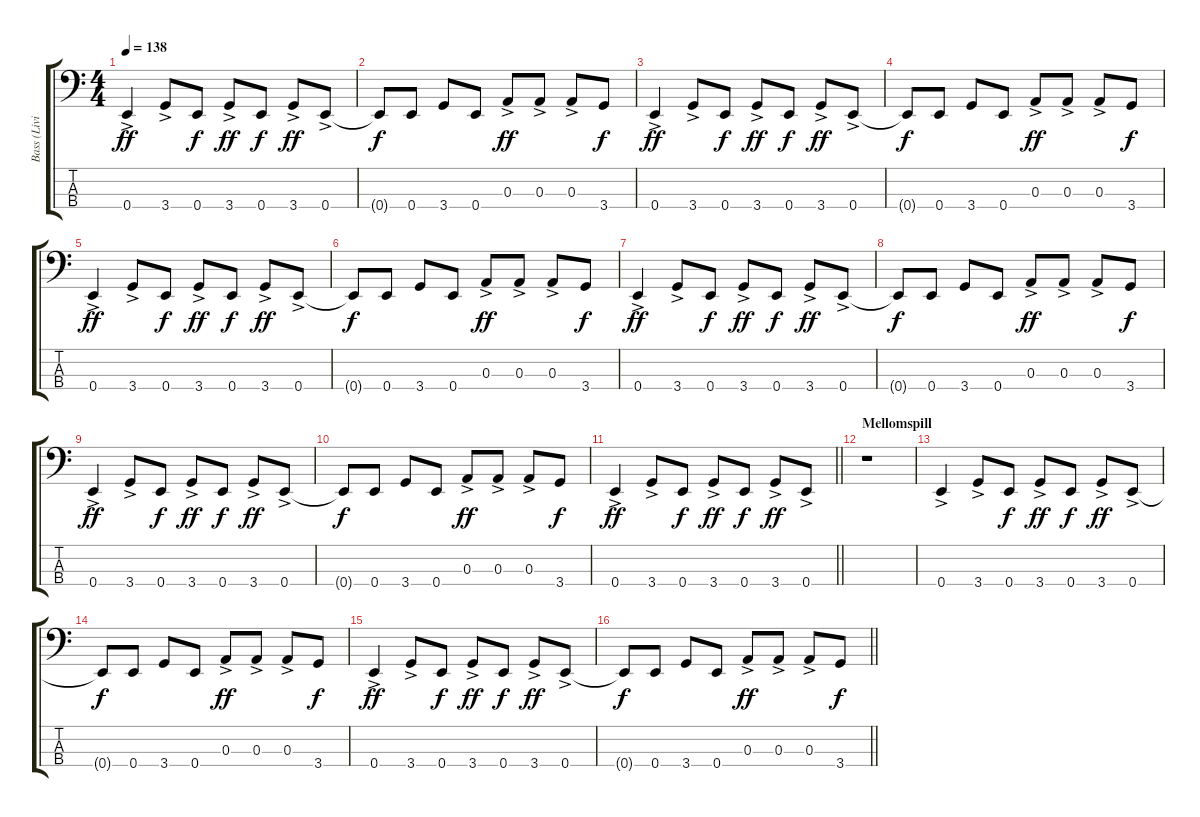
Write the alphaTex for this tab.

\track ("Bass (Livio Aiello)" "Bass (Livi") {instrument electricbasspick}
\staff {score tabs}
\tuning (G2 D2 A1 E1) {hide}
\ts (4 4)
\tempo 138
\clef f4
\ks c
0.4{ac}.4{dy ff} 3.4{ac}.8 0.4.8{dy f} 3.4{ac}.8{dy ff} 0.4.8{dy f} 3.4{ac}.8{dy ff} 0.4{ac}.8 |
0.4{t}.8{dy f} 0.4.8 3.4.8 0.4.8 0.3{ac}.8{dy ff} 0.3{ac}.8 0.3{ac}.8 3.4.8{dy f} |
0.4{ac}.4{dy ff} 3.4{ac}.8 0.4.8{dy f} 3.4{ac}.8{dy ff} 0.4.8{dy f} 3.4{ac}.8{dy ff} 0.4{ac}.8 |
0.4{t}.8{dy f} 0.4.8 3.4.8 0.4.8 0.3{ac}.8{dy ff} 0.3{ac}.8 0.3{ac}.8 3.4.8{dy f} |
0.4{ac}.4{dy ff} 3.4{ac}.8 0.4.8{dy f} 3.4{ac}.8{dy ff} 0.4.8{dy f} 3.4{ac}.8{dy ff} 0.4{ac}.8 |
0.4{t}.8{dy f} 0.4.8 3.4.8 0.4.8 0.3{ac}.8{dy ff} 0.3{ac}.8 0.3{ac}.8 3.4.8{dy f} |
0.4{ac}.4{dy ff} 3.4{ac}.8 0.4.8{dy f} 3.4{ac}.8{dy ff} 0.4.8{dy f} 3.4{ac}.8{dy ff} 0.4{ac}.8 |
0.4{t}.8{dy f} 0.4.8 3.4.8 0.4.8 0.3{ac}.8{dy ff} 0.3{ac}.8 0.3{ac}.8 3.4.8{dy f} |
0.4{ac}.4{dy ff} 3.4{ac}.8 0.4.8{dy f} 3.4{ac}.8{dy ff} 0.4.8{dy f} 3.4{ac}.8{dy ff} 0.4{ac}.8 |
0.4{t}.8{dy f} 0.4.8 3.4.8 0.4.8 0.3{ac}.8{dy ff} 0.3{ac}.8 0.3{ac}.8 3.4.8{dy f} |
\barLineRight lightlight
0.4{ac}.4{dy ff} 3.4{ac}.8 0.4.8{dy f} 3.4{ac}.8{dy ff} 0.4.8{dy f} 3.4{ac}.8{dy ff} 0.4{ac}.8 |
\section ("" "Mellomspill")
r.1 |
0.4{ac}.4 3.4{ac}.8 0.4.8{dy f} 3.4{ac}.8{dy ff} 0.4.8{dy f} 3.4{ac}.8{dy ff} 0.4{ac}.8 |
0.4{t}.8{dy f} 0.4.8 3.4.8 0.4.8 0.3{ac}.8{dy ff} 0.3{ac}.8 0.3{ac}.8 3.4.8{dy f} |
0.4{ac}.4{dy ff} 3.4{ac}.8 0.4.8{dy f} 3.4{ac}.8{dy ff} 0.4.8{dy f} 3.4{ac}.8{dy ff} 0.4{ac}.8 |
\barLineRight lightlight
0.4{t}.8{dy f} 0.4.8 3.4.8 0.4.8 0.3{ac}.8{dy ff} 0.3{ac}.8 0.3{ac}.8 3.4.8{dy f}
